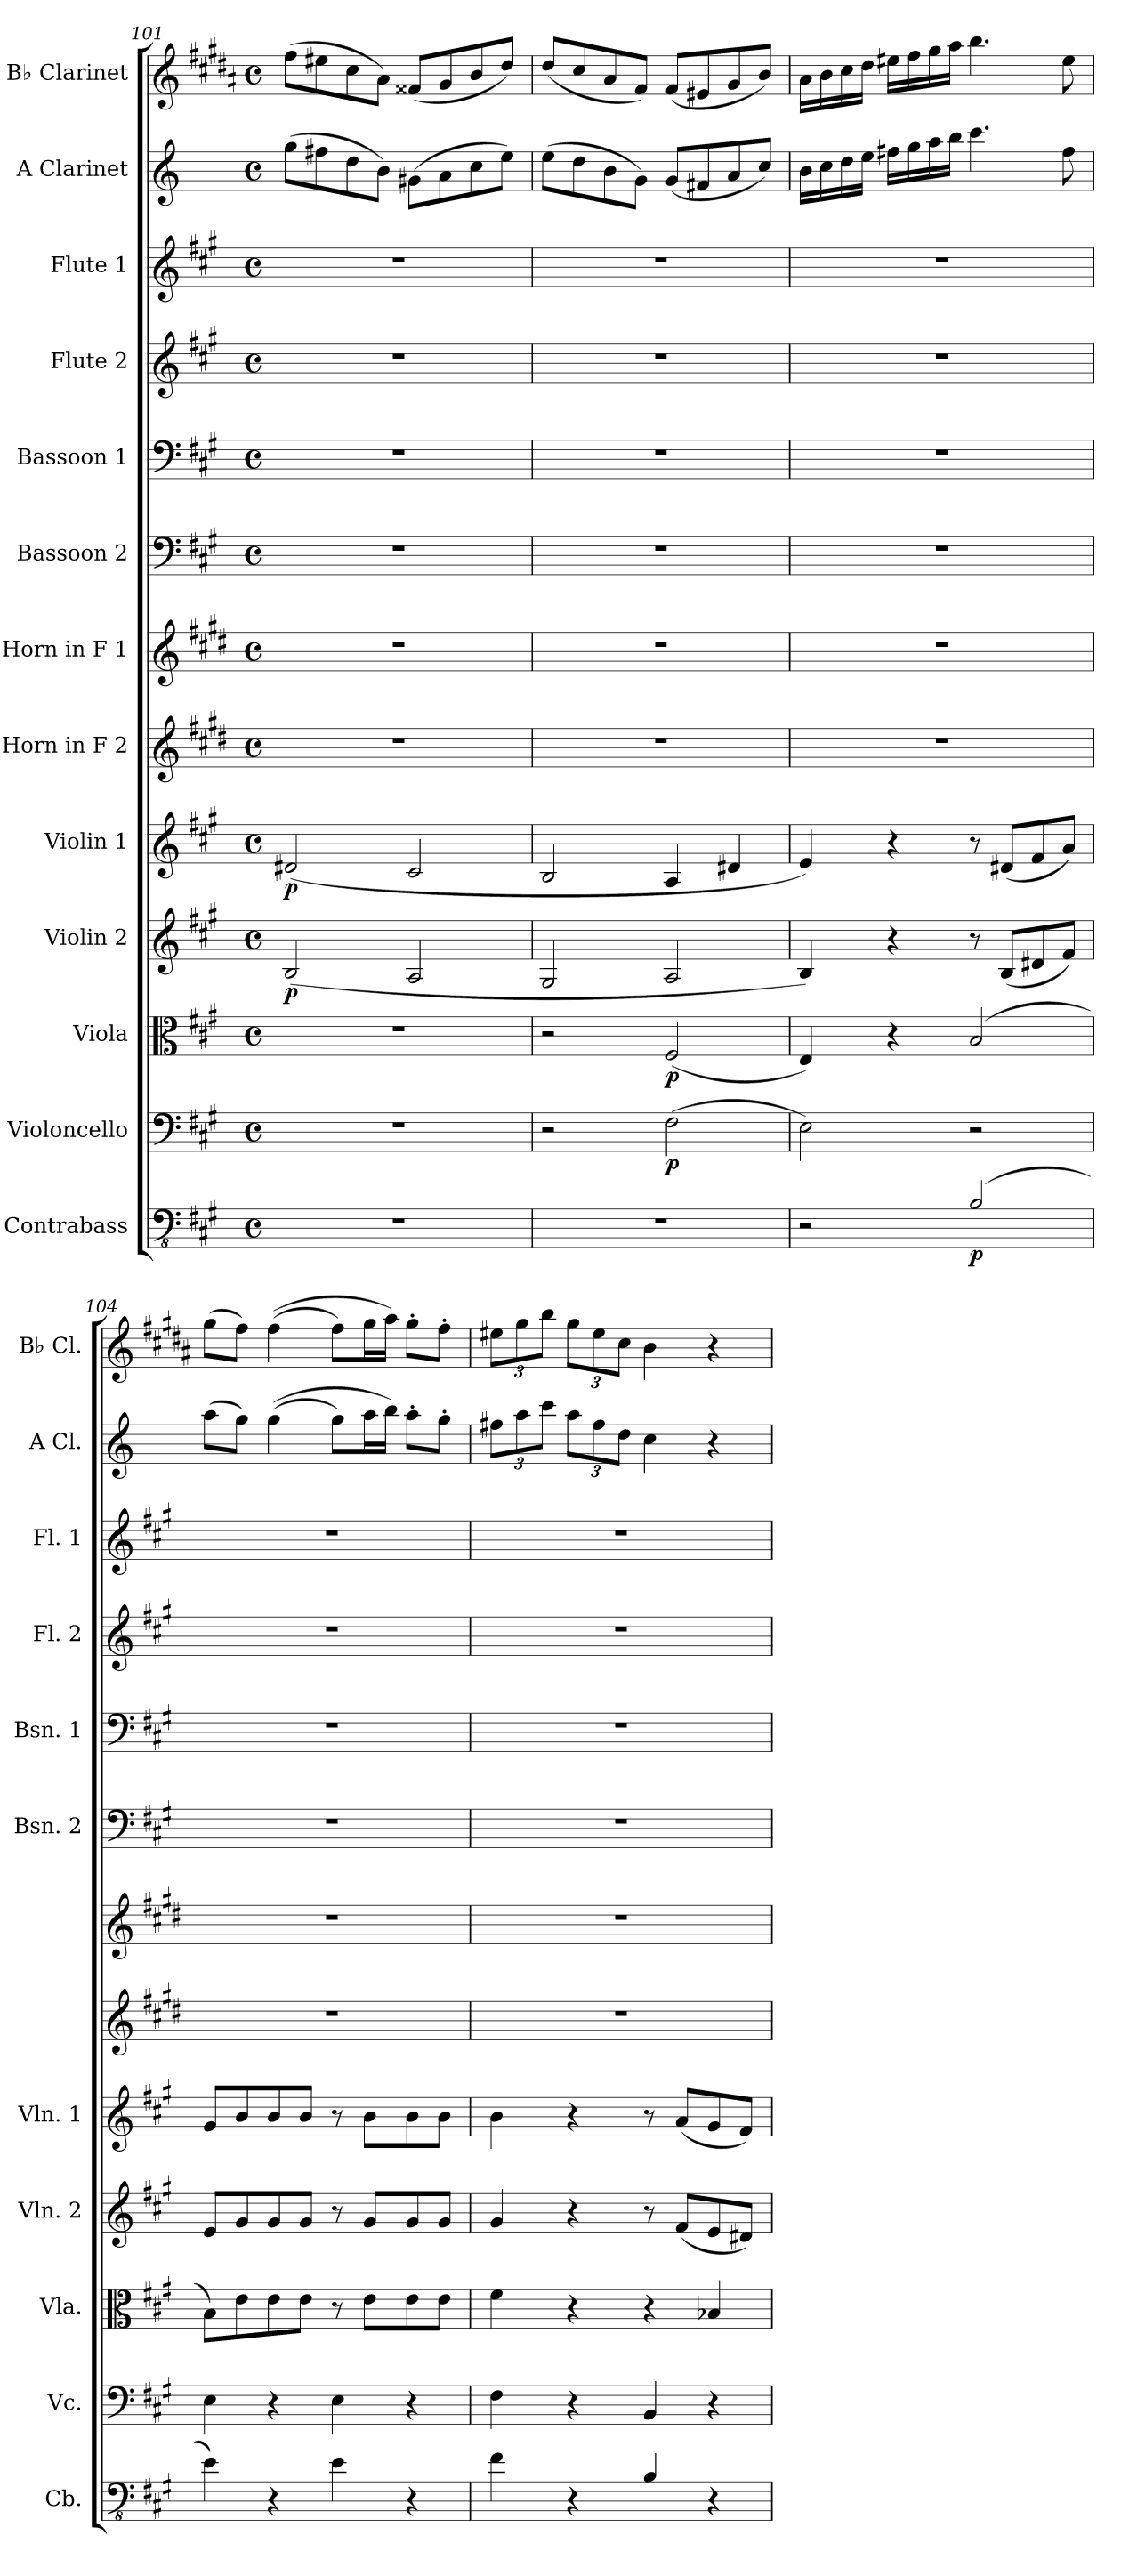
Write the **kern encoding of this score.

**kern	**dynam	**kern	**dynam	**kern	**dynam	**kern	**dynam	**kern	**dynam	**kern	**kern	**kern	**kern	**kern	**kern	**kern	**kern
*part13	*part13	*part12	*part12	*part11	*part11	*part10	*part10	*part9	*part9	*part8	*part7	*part6	*part5	*part4	*part3	*part2	*part1
*staff13	*staff13	*staff12	*staff12	*staff11	*staff11	*staff10	*staff10	*staff9	*staff9	*staff8	*staff7	*staff6	*staff5	*staff4	*staff3	*staff2	*staff1
*I"Contrabass	*	*I"Violoncello	*	*I"Viola	*	*I"Violin 2	*	*I"Violin 1	*	*I"Horn in F 2	*I"Horn in F 1	*I"Bassoon 2	*I"Bassoon 1	*I"Flute 2	*I"Flute 1	*I"A Clarinet	*I"B♭ Clarinet
*I'Cb.	*	*I'Vc.	*	*I'Vla.	*	*I'Vln. 2	*	*I'Vln. 1	*	*	*	*I'Bsn. 2	*I'Bsn. 1	*I'Fl. 2	*I'Fl. 1	*I'A Cl.	*I'B♭ Cl.
!!LO:PB:g=z
*clefFv4	*	*clefF4	*	*clefC3	*	*clefG2	*	*clefG2	*	*clefG2	*clefG2	*clefF4	*clefF4	*clefG2	*clefG2	*clefG2	*clefG2
*ITrd7c12	*	*	*	*	*	*	*	*	*	*ITrd4c7	*ITrd4c7	*	*	*	*	*ITrd2c3	*ITrd1c2
*k[f#c#g#]	*	*k[f#c#g#]	*	*k[f#c#g#]	*	*k[f#c#g#]	*	*k[f#c#g#]	*	*k[f#c#g#]	*k[f#c#g#]	*k[f#c#g#]	*k[f#c#g#]	*k[f#c#g#]	*k[f#c#g#]	*k[f#c#g#]	*k[f#c#g#]
*M4/4	*	*M4/4	*	*M4/4	*	*M4/4	*	*M4/4	*	*M4/4	*M4/4	*M4/4	*M4/4	*M4/4	*M4/4	*M4/4	*M4/4
*met(c)	*	*met(c)	*	*met(c)	*	*met(c)	*	*met(c)	*	*met(c)	*met(c)	*met(c)	*met(c)	*met(c)	*met(c)	*met(c)	*met(c)
=101	=101	=101	=101	=101	=101	=101	=101	=101	=101	=101	=101	=101	=101	=101	=101	=101	=101
!	!	!	!	!	!	!	!LO:DY:b	!	!LO:DY:b	!	!	!	!	!	!	!	!
1r	.	1r	.	1r	.	(<2B/	p	(<2d#X/	p	1r	1r	1r	1r	1r	1r	(>8ee\L	(>8ee\L
.	.	.	.	.	.	.	.	.	.	.	.	.	.	.	.	8dd#X\	8dd#X\
.	.	.	.	.	.	.	.	.	.	.	.	.	.	.	.	8b\	8b\
.	.	.	.	.	.	.	.	.	.	.	.	.	.	.	.	8g#\J)	8g#\J)
.	.	.	.	.	.	2A/	.	2c#/	.	.	.	.	.	.	.	(>8e#X\L	(<8e#X/L
.	.	.	.	.	.	.	.	.	.	.	.	.	.	.	.	8f#\	8f#/
.	.	.	.	.	.	.	.	.	.	.	.	.	.	.	.	8a\	8a/
.	.	.	.	.	.	.	.	.	.	.	.	.	.	.	.	8cc#\J)	8cc#/J)
=102	=102	=102	=102	=102	=102	=102	=102	=102	=102	=102	=102	=102	=102	=102	=102	=102	=102
1r	.	2r	.	2r	.	2G#/	.	2B/	.	1r	1r	1r	1r	1r	1r	(>8cc#\L	(<8cc#/L
.	.	.	.	.	.	.	.	.	.	.	.	.	.	.	.	8b\	8b/
.	.	.	.	.	.	.	.	.	.	.	.	.	.	.	.	8g#\	8g#/
.	.	.	.	.	.	.	.	.	.	.	.	.	.	.	.	8e\J)	8e/J)
!	!	!	!LO:DY:b	!	!LO:DY:b	!	!	!	!	!	!	!	!	!	!	!	!
.	.	(>2F#\	p	(<2F#/	p	2A/	.	4A/	.	.	.	.	.	.	.	(<8e/L	(<8e/L
.	.	.	.	.	.	.	.	.	.	.	.	.	.	.	.	8d#X/	8d#X/
.	.	.	.	.	.	.	.	4d#X/	.	.	.	.	.	.	.	8f#/	8f#/
.	.	.	.	.	.	.	.	.	.	.	.	.	.	.	.	8a/J)	8a/J)
=103	=103	=103	=103	=103	=103	=103	=103	=103	=103	=103	=103	=103	=103	=103	=103	=103	=103
2r	.	2E\)	.	4E/)	.	4B/)	.	4e/)	.	1r	1r	1r	1r	1r	1r	16g#\LL	16g#\LL
.	.	.	.	.	.	.	.	.	.	.	.	.	.	.	.	16a\	16a\
.	.	.	.	.	.	.	.	.	.	.	.	.	.	.	.	16b\	16b\
.	.	.	.	.	.	.	.	.	.	.	.	.	.	.	.	16cc#\JJ	16cc#\JJ
.	.	.	.	4r	.	4r	.	4r	.	.	.	.	.	.	.	16dd#X\LL	16dd#X\LL
.	.	.	.	.	.	.	.	.	.	.	.	.	.	.	.	16ee\	16ee\
.	.	.	.	.	.	.	.	.	.	.	.	.	.	.	.	16ff#\	16ff#\
.	.	.	.	.	.	.	.	.	.	.	.	.	.	.	.	16gg#\JJ	16gg#\JJ
!	!LO:DY:b	!	!	!	!	!	!	!	!	!	!	!	!	!	!	!	!
(<2BBB/	p	2r	.	(<2B/	.	8r	.	8r	.	.	.	.	.	.	.	4.aa\	4.aa\
.	.	.	.	.	.	(<8B/L	.	(<8d#X/L	.	.	.	.	.	.	.	.	.
.	.	.	.	.	.	8d#X/	.	8f#/	.	.	.	.	.	.	.	.	.
.	.	.	.	.	.	8f#/J)	.	8a/J)	.	.	.	.	.	.	.	8dd#\	8dd#\
=104	=104	=104	=104	=104	=104	=104	=104	=104	=104	=104	=104	=104	=104	=104	=104	=104	=104
4EE\)	.	4E\	.	8B\L)	.	8e/L	.	8g#/L	.	1r	1r	1r	1r	1r	1r	(>8ff#\L	(>8ff#\L
.	.	.	.	8e\	.	8g#/	.	8b/	.	.	.	.	.	.	.	8ee\J)	8ee\J)
4r	.	4r	.	8e\	.	8g#/	.	8b/	.	.	.	.	.	.	.	(>(>4ee\	(>(>4ee\
.	.	.	.	8e\J	.	8g#/J	.	8b/J	.	.	.	.	.	.	.	.	.
4EE\	.	4E\	.	8r	.	8r	.	8r	.	.	.	.	.	.	.	8ee\L)	8ee\L)
.	.	.	.	8e\L	.	8g#/L	.	8b\L	.	.	.	.	.	.	.	16ff#\L	16ff#\L
.	.	.	.	.	.	.	.	.	.	.	.	.	.	.	.	16gg#\JJ)	16gg#\JJ)
4r	.	4r	.	8e\	.	8g#/	.	8b\	.	.	.	.	.	.	.	8ff#'\L	8ff#'\L
.	.	.	.	8e\J	.	8g#/J	.	8b\J	.	.	.	.	.	.	.	8ee'\J	8ee'\J
!!LO:PB:g=z
=105	=105	=105	=105	=105	=105	=105	=105	=105	=105	=105	=105	=105	=105	=105	=105	=105	=105
*	*	*	*	*	*	*	*	*	*	*	*	*	*	*	*	*Xbrackettup	*Xbrackettup
4FF#\	.	4F#\	.	4f#\	.	4g#/	.	4b\	.	1r	1r	1r	1r	1r	1r	12dd#X\L	12dd#X\L
.	.	.	.	.	.	.	.	.	.	.	.	.	.	.	.	12ff#\	12ff#\
.	.	.	.	.	.	.	.	.	.	.	.	.	.	.	.	12aa\J	12aa\J
4r	.	4r	.	4r	.	4r	.	4r	.	.	.	.	.	.	.	12ff#\L	12ff#\L
.	.	.	.	.	.	.	.	.	.	.	.	.	.	.	.	12dd#\	12dd#\
.	.	.	.	.	.	.	.	.	.	.	.	.	.	.	.	12b\J	12b\J
4BBB/	.	4BB/	.	4r	.	8r	.	8r	.	.	.	.	.	.	.	4a\	4a\
.	.	.	.	.	.	(<8f#/L	.	(<8a/L	.	.	.	.	.	.	.	.	.
4r	.	4r	.	4B-X/	.	8e/	.	8g#/	.	.	.	.	.	.	.	4r	4r
.	.	.	.	.	.	8d#X/J)	.	8f#/J)	.	.	.	.	.	.	.	.	.
=	=	=	=	=	=	=	=	=	=	=	=	=	=	=	=	=	=
*-	*-	*-	*-	*-	*-	*-	*-	*-	*-	*-	*-	*-	*-	*-	*-	*-	*-
